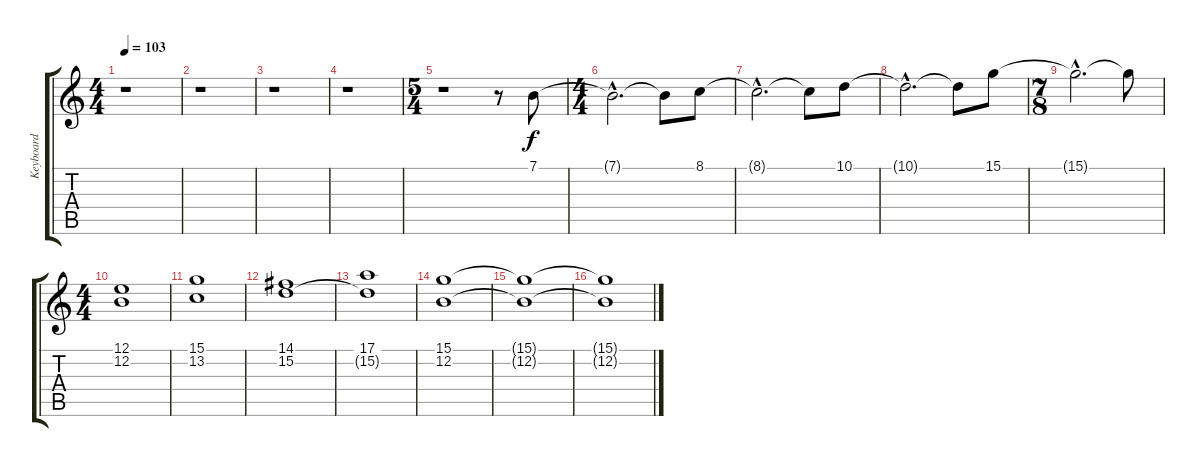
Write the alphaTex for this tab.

\track ("Keyboard" "Keyboard") {instrument stringensemble1}
\staff {score tabs}
\tuning (E4 B3 G3 D3 A2 E2) {hide}
\ts (4 4)
\tempo 103
\clef g2
\ks c
r.1{dy f instrument stringensemble1} |
r.1 |
r.1 |
r.1 |
\ts (5 4)
r.1 r.8 7.1.8 |
\ts (4 4)
7.1{hac t}.2{d} 7.1{t}.8 8.1.8 |
8.1{hac t}.2{d} 8.1{t}.8 10.1.8 |
10.1{hac t}.2{d} 10.1{t}.8 15.1.8 |
\ts (7 8)
15.1{hac t}.2{d} 15.1{t}.8 |
\ts (4 4)
(12.1 12.2).1 |
(15.1 13.2).1 |
(14.1 15.2).1 |
(17.1 15.2{t}).1 |
(15.1 12.2).1 |
(15.1{t} 12.2{t}).1 |
(15.1{t} 12.2{t}).1
